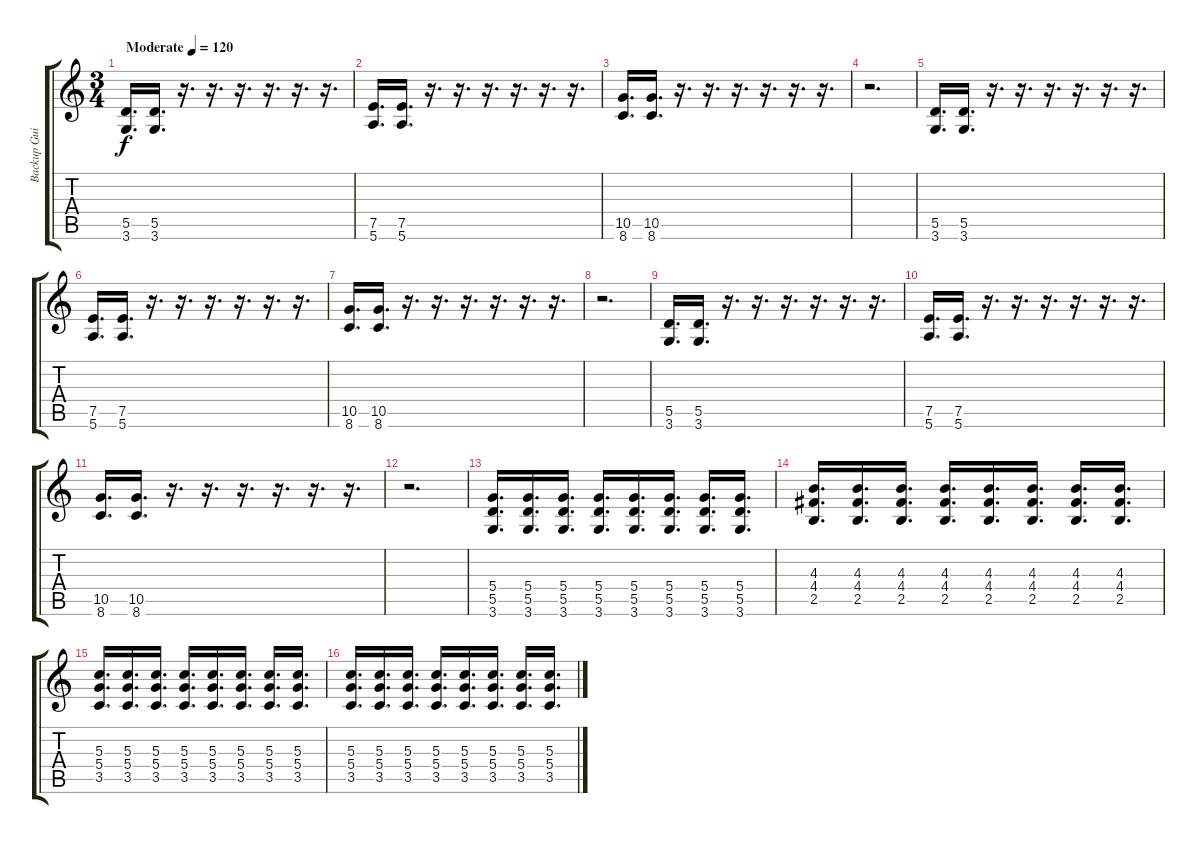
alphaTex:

\track ("Backup Guitar + Solo" "Backup Gui") {instrument distortionguitar}
\staff {score tabs}
\tuning (E4 B3 G3 D3 A2 E2) {hide}
\ts (3 4)
\tempo (120 "Moderate")
\clef g2
\ks c
(5.5 3.6).16{d dy f instrument distortionguitar} (5.5 3.6).16{d} r.16{d} r.16{d} r.16{d} r.16{d} r.16{d} r.16{d} |
(7.5 5.6).16{d} (7.5 5.6).16{d} r.16{d} r.16{d} r.16{d} r.16{d} r.16{d} r.16{d} |
(10.5 8.6).16{d} (10.5 8.6).16{d} r.16{d} r.16{d} r.16{d} r.16{d} r.16{d} r.16{d} |
r.2{d} |
(5.5 3.6).16{d} (5.5 3.6).16{d} r.16{d} r.16{d} r.16{d} r.16{d} r.16{d} r.16{d} |
(7.5 5.6).16{d} (7.5 5.6).16{d} r.16{d} r.16{d} r.16{d} r.16{d} r.16{d} r.16{d} |
(10.5 8.6).16{d} (10.5 8.6).16{d} r.16{d} r.16{d} r.16{d} r.16{d} r.16{d} r.16{d} |
r.2{d} |
(5.5 3.6).16{d} (5.5 3.6).16{d} r.16{d} r.16{d} r.16{d} r.16{d} r.16{d} r.16{d} |
(7.5 5.6).16{d} (7.5 5.6).16{d} r.16{d} r.16{d} r.16{d} r.16{d} r.16{d} r.16{d} |
(10.5 8.6).16{d} (10.5 8.6).16{d} r.16{d} r.16{d} r.16{d} r.16{d} r.16{d} r.16{d} |
r.2{d} |
(5.4 5.5 3.6).16{d} (5.4 5.5 3.6).16{d} (5.4 5.5 3.6).16{d} (5.4 5.5 3.6).16{d} (5.4 5.5 3.6).16{d} (5.4 5.5 3.6).16{d} (5.4 5.5 3.6).16{d} (5.4 5.5 3.6).16{d} |
(4.3 4.4 2.5).16{d} (4.3 4.4 2.5).16{d} (4.3 4.4 2.5).16{d} (4.3 4.4 2.5).16{d} (4.3 4.4 2.5).16{d} (4.3 4.4 2.5).16{d} (4.3 4.4 2.5).16{d} (4.3 4.4 2.5).16{d} |
(5.3 5.4 3.5).16{d} (5.3 5.4 3.5).16{d} (5.3 5.4 3.5).16{d} (5.3 5.4 3.5).16{d} (5.3 5.4 3.5).16{d} (5.3 5.4 3.5).16{d} (5.3 5.4 3.5).16{d} (5.3 5.4 3.5).16{d} |
(5.3 5.4 3.5).16{d} (5.3 5.4 3.5).16{d} (5.3 5.4 3.5).16{d} (5.3 5.4 3.5).16{d} (5.3 5.4 3.5).16{d} (5.3 5.4 3.5).16{d} (5.3 5.4 3.5).16{d} (5.3 5.4 3.5).16{d}
